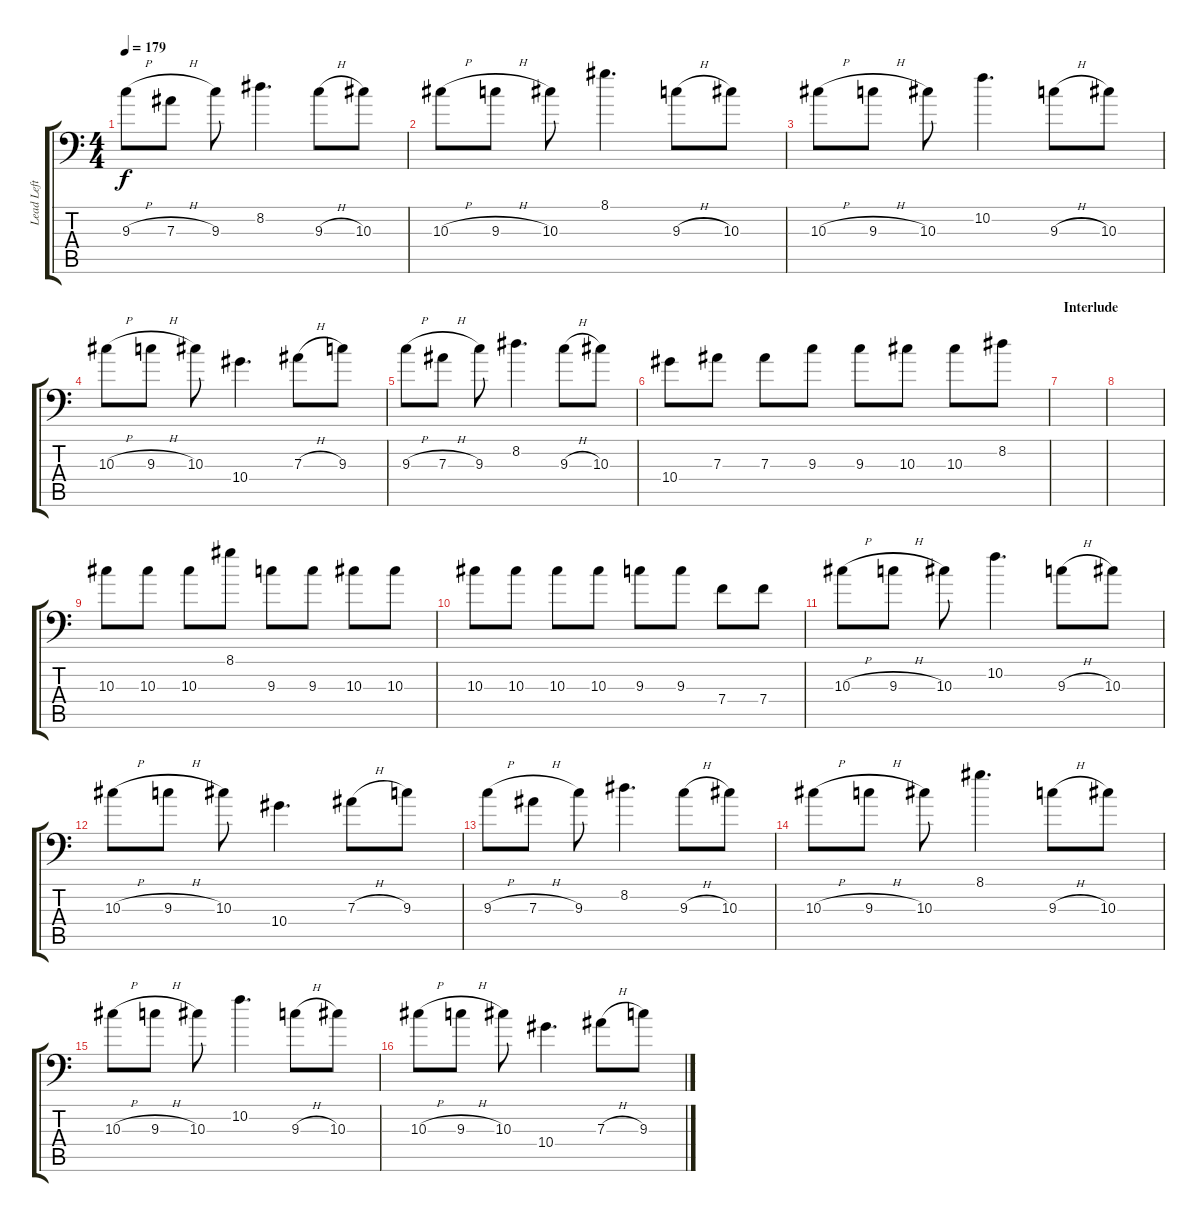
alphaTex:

\track ("Lead Left 1" "Lead Left ") {instrument distortionguitar}
\staff {score tabs}
\tuning (C4 G3 Eb3 Bb2 F2 Bb1) {hide}
\ts (4 4)
\tempo 179
\clef f4
\ks c
9.3{h}.8{dy f} 7.3{h}.8 9.3.8 8.2.4{d} 9.3{h}.8 10.3.8 |
10.3{h}.8 9.3{h}.8 10.3.8 8.1.4{d} 9.3{h}.8 10.3.8 |
10.3{h}.8 9.3{h}.8 10.3.8 10.2.4{d} 9.3{h}.8 10.3.8 |
10.3{h}.8 9.3{h}.8 10.3.8 10.4.4{d} 7.3{h}.8 9.3.8 |
9.3{h}.8 7.3{h}.8 9.3.8 8.2.4{d} 9.3{h}.8 10.3.8 |
10.4.8 7.3.8 7.3.8 9.3.8 9.3.8 10.3.8 10.3.8 8.2.8 |
\section ("" "Interlude")
|
|
10.3.8 10.3.8 10.3.8 8.1.8 9.3.8 9.3.8 10.3.8 10.3.8 |
10.3.8 10.3.8 10.3.8 10.3.8 9.3.8 9.3.8 7.4.8 7.4.8 |
10.3{h}.8 9.3{h}.8 10.3.8 10.2.4{d} 9.3{h}.8 10.3.8 |
10.3{h}.8 9.3{h}.8 10.3.8 10.4.4{d} 7.3{h}.8 9.3.8 |
9.3{h}.8 7.3{h}.8 9.3.8 8.2.4{d} 9.3{h}.8 10.3.8 |
10.3{h}.8 9.3{h}.8 10.3.8 8.1.4{d} 9.3{h}.8 10.3.8 |
10.3{h}.8 9.3{h}.8 10.3.8 10.2.4{d} 9.3{h}.8 10.3.8 |
10.3{h}.8 9.3{h}.8 10.3.8 10.4.4{d} 7.3{h}.8 9.3.8
